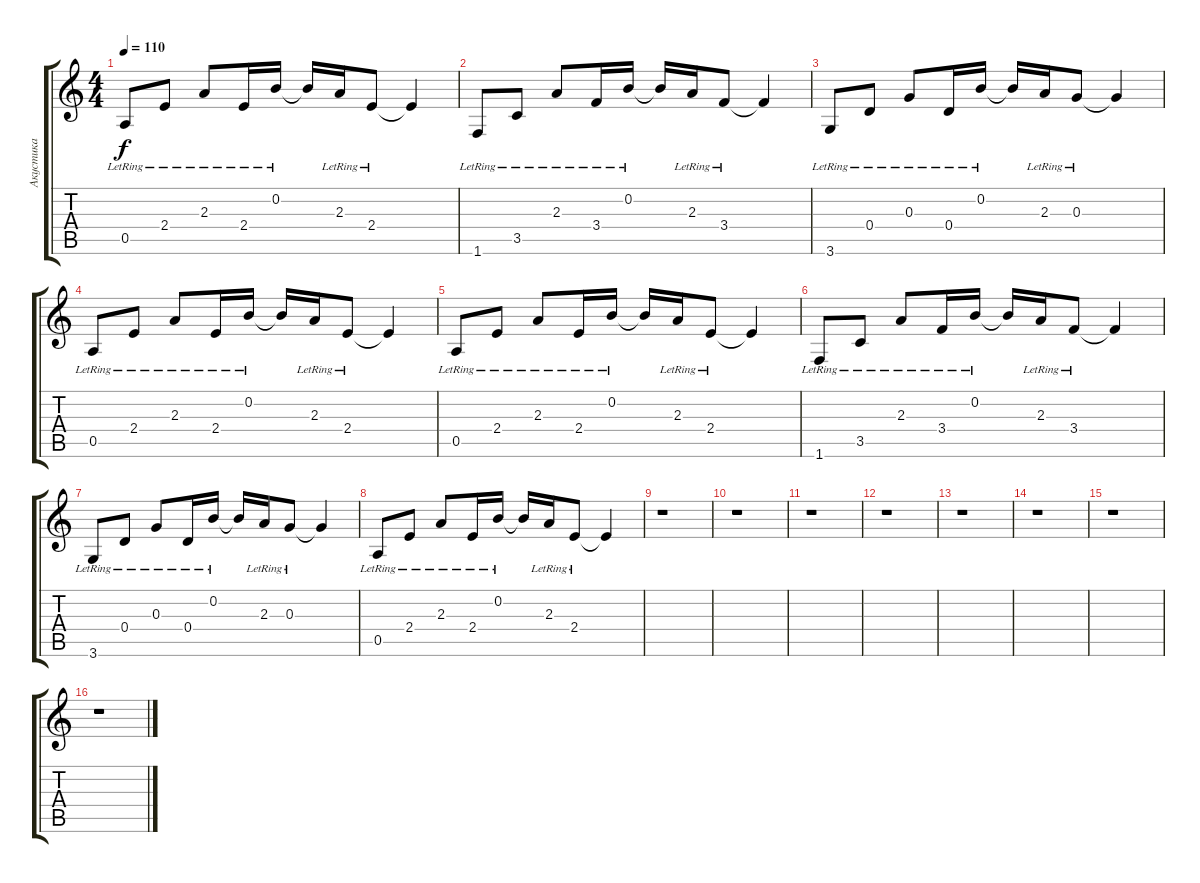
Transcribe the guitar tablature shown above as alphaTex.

\track ("Акустика" "Акустика") {instrument electricguitarclean}
\staff {score tabs}
\tuning (E4 B3 G3 D3 A2 E2) {hide}
\ts (4 4)
\tempo 110
\clef g2
\ks c
0.5{lr}.8{dy f} 2.4{lr}.8 2.3{lr}.8 2.4{lr}.16 0.2{lr}.16 0.2{t}.16 2.3{lr}.16 2.4{lr}.8 2.4{t}.4 |
1.6{lr}.8 3.5{lr}.8 2.3{lr}.8 3.4{lr}.16 0.2{lr}.16 0.2{t}.16 2.3{lr}.16 3.4{lr}.8 3.4{t}.4 |
3.6{lr}.8 0.4{lr}.8 0.3{lr}.8 0.4{lr}.16 0.2{lr}.16 0.2{t}.16 2.3{lr}.16 0.3{lr}.8 0.3{t}.4 |
0.5{lr}.8 2.4{lr}.8 2.3{lr}.8 2.4{lr}.16 0.2{lr}.16 0.2{t}.16 2.3{lr}.16 2.4{lr}.8 2.4{t}.4 |
0.5{lr}.8 2.4{lr}.8 2.3{lr}.8 2.4{lr}.16 0.2{lr}.16 0.2{t}.16 2.3{lr}.16 2.4{lr}.8 2.4{t}.4 |
1.6{lr}.8 3.5{lr}.8 2.3{lr}.8 3.4{lr}.16 0.2{lr}.16 0.2{t}.16 2.3{lr}.16 3.4{lr}.8 3.4{t}.4 |
3.6{lr}.8 0.4{lr}.8 0.3{lr}.8 0.4{lr}.16 0.2{lr}.16 0.2{t}.16 2.3{lr}.16 0.3{lr}.8 0.3{t}.4 |
0.5{lr}.8 2.4{lr}.8 2.3{lr}.8 2.4{lr}.16 0.2{lr}.16 0.2{t}.16 2.3{lr}.16 2.4{lr}.8 2.4{t}.4 |
r.1 |
r.1 |
r.1 |
r.1 |
r.1 |
r.1 |
r.1 |
r.1
